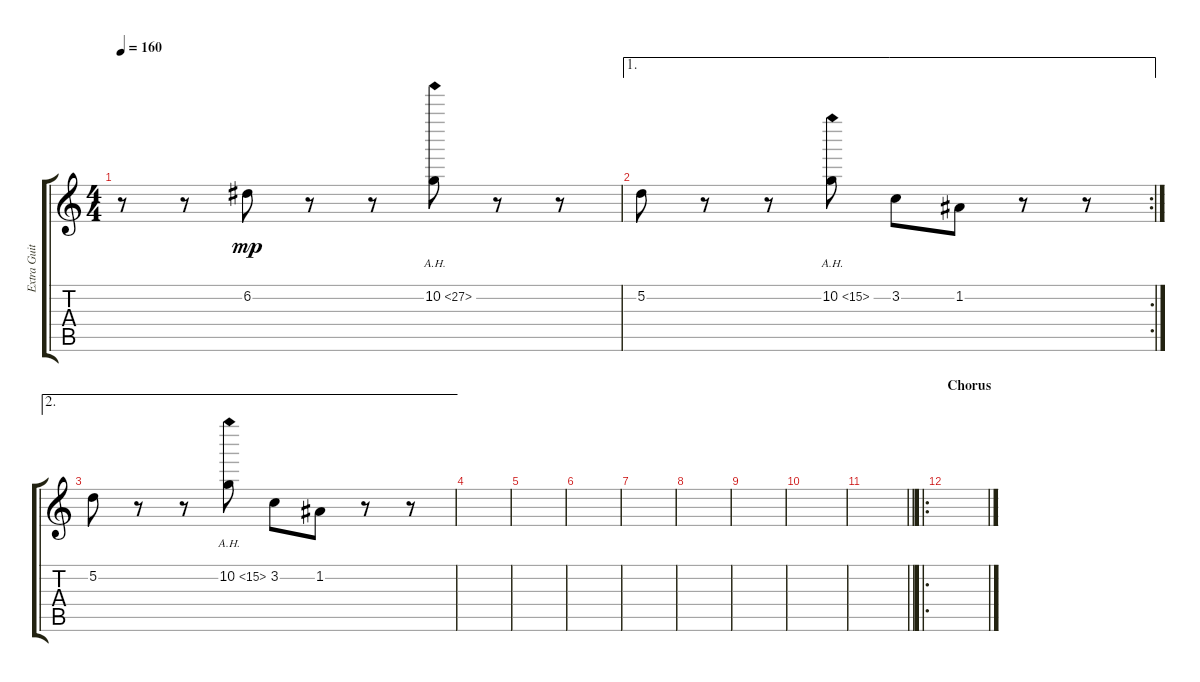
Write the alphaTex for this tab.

\track ("Extra Guitar" "Extra Guit") {instrument distortionguitar}
\staff {score tabs}
\tuning (D4 A3 F3 C3 G2 C2) {hide}
\ts (4 4)
\tempo 160
\clef g2
\ks c
r.8{dy mp} r.8 6.2.8 r.8 r.8 10.2{ah 17}.8 r.8 r.8 |
\ae 1
\rc 2
5.2.8 r.8 r.8 10.2{ah 5}.8 3.2.8 1.2.8 r.8 r.8 |
\ae 2
5.2.8 r.8 r.8 10.2{ah 5}.8 3.2.8 1.2.8 r.8 r.8 |
|
|
|
|
|
|
|
\barLineRight lightlight
|
\ro
\section ("" "Chorus")
